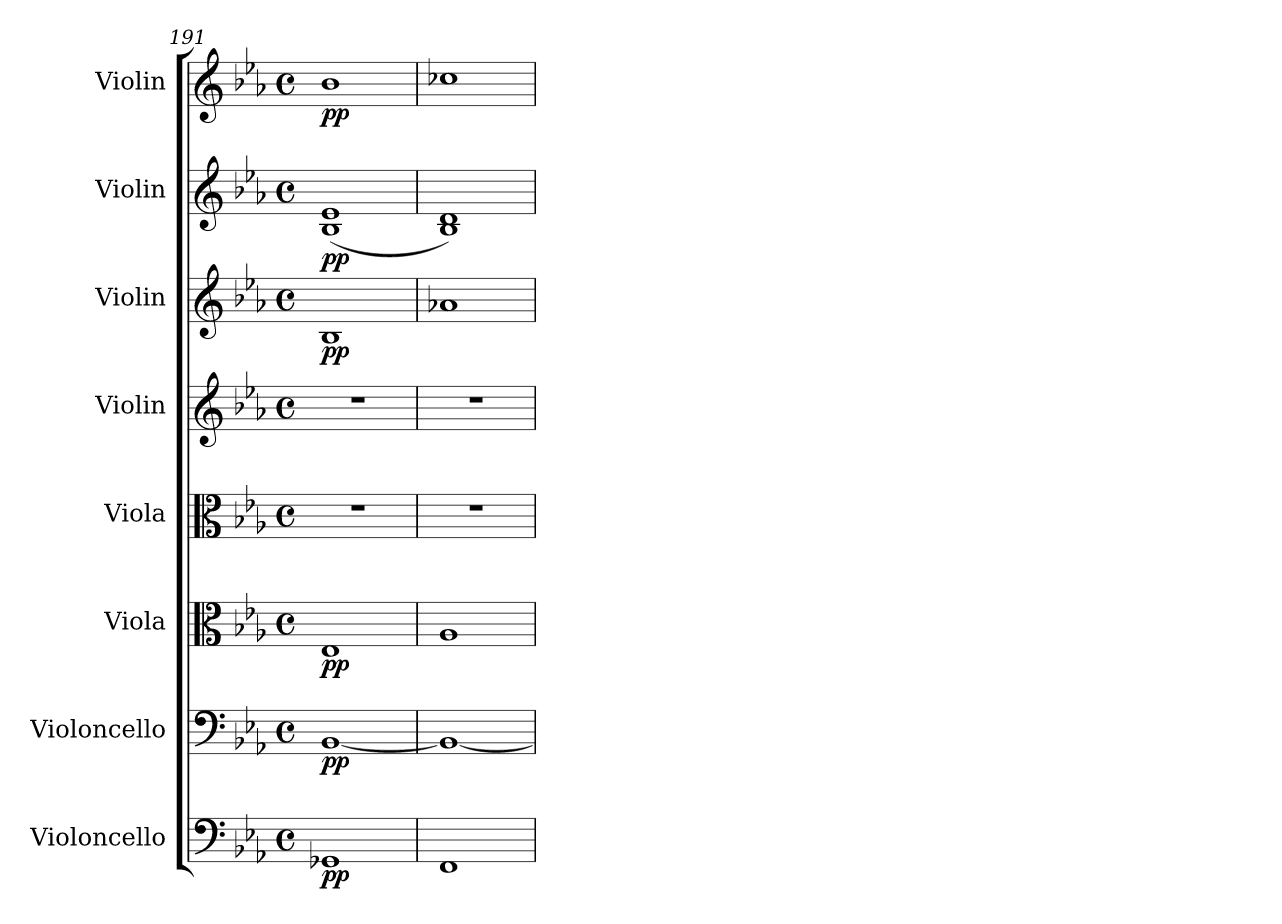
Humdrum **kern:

**kern	**dynam	**kern	**dynam	**kern	**dynam	**kern	**kern	**kern	**dynam	**kern	**dynam	**kern	**dynam
*part8	*part8	*part7	*part7	*part6	*part6	*part5	*part4	*part3	*part3	*part2	*part2	*part1	*part1
*staff8	*staff8	*staff7	*staff7	*staff6	*staff6	*staff5	*staff4	*staff3	*staff3	*staff2	*staff2	*staff1	*staff1
*I"Violoncello	*	*I"Violoncello	*	*I"Viola	*	*I"Viola	*I"Violin	*I"Violin	*	*I"Violin	*	*I"Violin	*
*I'Vc.	*	*I'Vc.	*	*I'Vla.	*	*I'Vla.	*I'Vln.	*I'Vln.	*	*I'Vln.	*	*I'Vln.	*
*clefF4	*	*clefF4	*	*clefC3	*	*clefC3	*clefG2	*clefG2	*	*clefG2	*	*clefG2	*
*k[b-e-a-]	*	*k[b-e-a-]	*	*k[b-e-a-]	*	*k[b-e-a-]	*k[b-e-a-]	*k[b-e-a-]	*	*k[b-e-a-]	*	*k[b-e-a-]	*
*M4/4	*	*M4/4	*	*M4/4	*	*M4/4	*M4/4	*M4/4	*	*M4/4	*	*M4/4	*
*met(c)	*	*met(c)	*	*met(c)	*	*met(c)	*met(c)	*met(c)	*	*met(c)	*	*met(c)	*
=191	=191	=191	=191	=191	=191	=191	=191	=191	=191	=191	=191	=191	=191
!	!LO:DY:b	!	!LO:DY:b	!	!LO:DY:b	!	!	!	!LO:DY:b	!	!LO:DY:b	!	!LO:DY:b
1GG-X	pp	[1BB-	pp	1E-	pp	1r	1r	1B-	pp	(<1B- 1e-	pp	1b-	pp
=192	=192	=192	=192	=192	=192	=192	=192	=192	=192	=192	=192	=192	=192
1FF	.	1BB-_	.	1A-	.	1r	1r	1a-X	.	1B- 1d)	.	1cc-X	.
=	=	=	=	=	=	=	=	=	=	=	=	=	=
*-	*-	*-	*-	*-	*-	*-	*-	*-	*-	*-	*-	*-	*-
